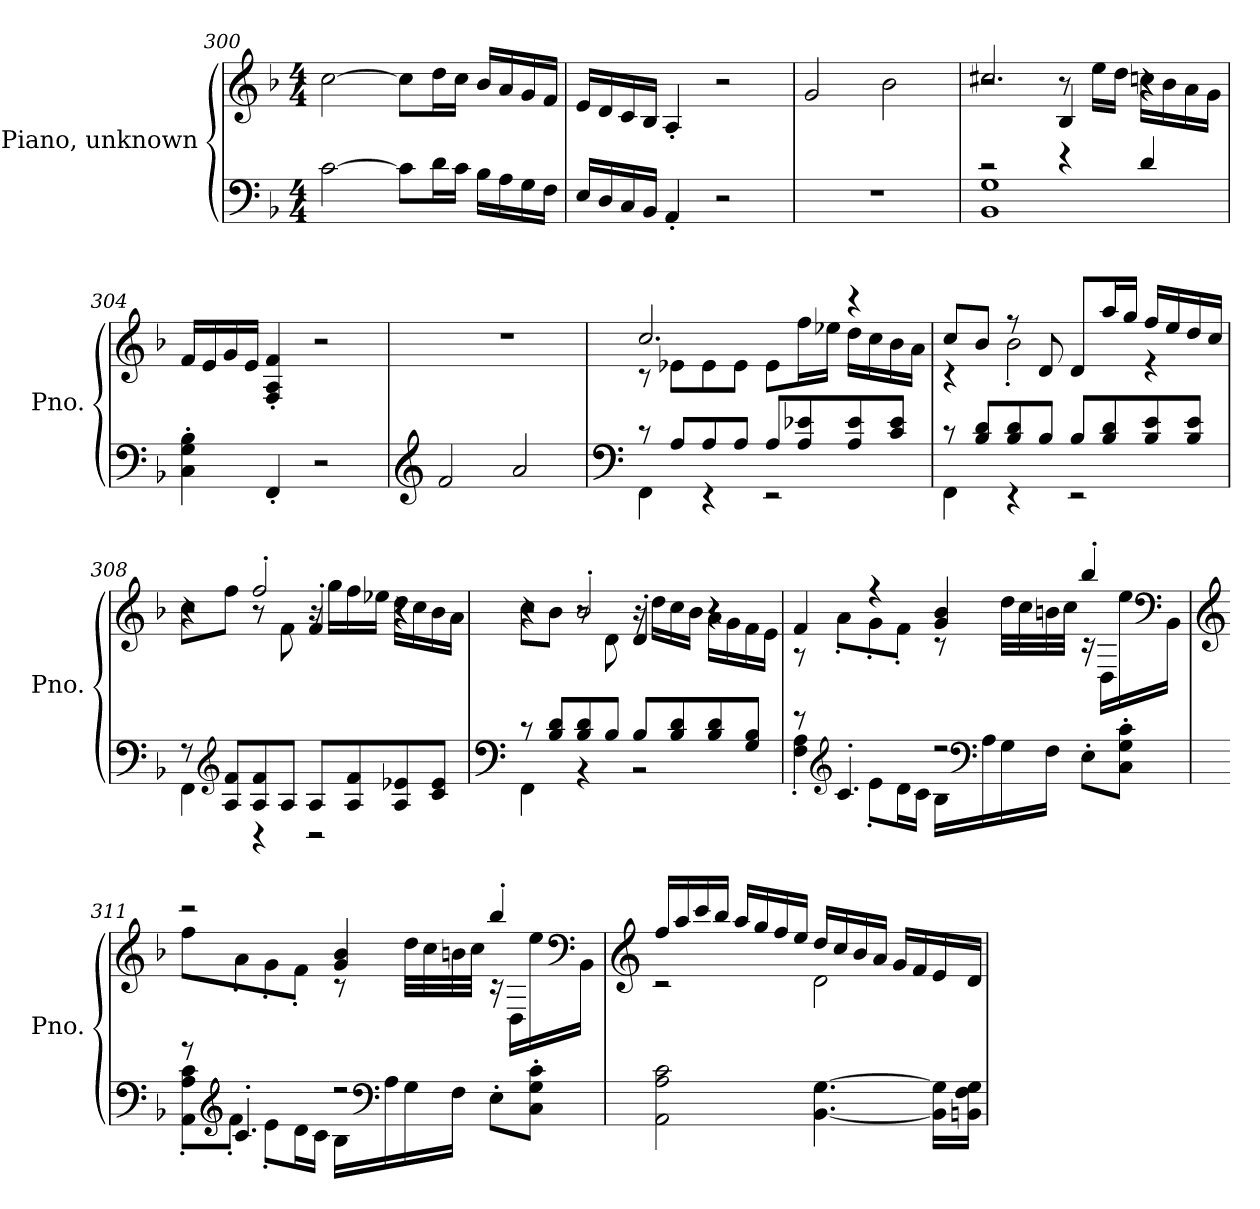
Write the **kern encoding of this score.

**kern	**kern
*part1	*part1
*staff2	*staff1
*I"Piano, unknown	*
*I'Pno.	*
*clefF4	*clefG2
*k[b-]	*k[b-]
*M4/4	*M4/4
=300	=300
[2c\	[2cc\
8c\L]	8cc\L]
16d\L	16dd\L
16c\JJ	16cc\JJ
16B-\LL	16b-/LL
16A\	16a/
16G\	16g/
16F\JJ	16f/JJ
!!LO:LB:g=z
=301	=301
16E/LL	16e/LL
16D/	16d/
16C/	16c/
16BB-/JJ	16B-/JJ
4AA'/	4A'/
2r	2r
=302	=302
1r	2g/
.	2b-\
=303	=303
*^	*^
*	*	*	*^
2r	1BB- 1G	2.cc#X/	2r	2r
4r	.	.	8r	4B-/
.	.	.	16ee\LL	.
.	.	.	16dd\JJ	.
4d/	.	4r	16ccn\LL	4r
.	.	.	16b-\	.
.	.	.	16a\	.
.	.	.	16g\JJ	.
*v	*v	*	*	*
*	*v	*v	*v
=304	=304
4C\' 4G\' 4B-\'	16f/LL
.	16e/
.	16g/
.	16e/JJ
4FF'/	4F/' 4A/' 4f/'
2r	2r
=305	=305
*clefG2	*
2f/	1r
2a/	.
!!LO:PB:g=z
=306	=306
*clefF4	*
*^	*^
8r	4FF\	2.cc/	8r
8A/L	.	.	8e-X\L
8A/	4r	.	8e-\
8A/J	.	.	8e-\J
8A/L	2r	.	8e-\L
8A/ 8e-X/	.	.	16ff\L
.	.	.	16ee-X\JJ
8A/ 8e-/	.	4r	16dd\LL
.	.	.	16cc\
8c/ 8e-/J	.	.	16b-\
.	.	.	16a\JJ
=307	=307	=307	=307
8r	4FF\	8cc/L	4r
8B-/ 8d/L	.	8b-/J	.
8B-/ 8d/	4r	8r	2b-'\
8B-/J	.	8d/	.
8B-/L	2r	8d/L	.
8B-/ 8d/	.	16aa/L	.
.	.	16gg/JJ	.
8B-/ 8e/	.	16ff/LL	4r
.	.	16ee/	.
8B-/ 8e/J	.	16dd/	.
.	.	16cc/JJ	.
=308	=308	=308	=308
*	*	*	*^
8r	4FF\	4r	8cc\L	2r
*clefG2	*	*	*	*
8A/ 8f/L	.	.	8ff\J	.
8A/ 8f/	4r	2ff'/	8r	.
8A/J	.	.	8f\	.
8A/L	2r	.	16r	4f'/
.	.	.	16gg\LL	.
8A/ 8f/	.	.	16ff\	.
.	.	.	16ee-X\JJ	.
8A/ 8e-X/	.	4r	16dd\LL	4r
.	.	.	16cc\	.
8c/ 8e-/J	.	.	16b-\	.
.	.	.	16a\JJ	.
!!LO:LB:g=z	!!	!!
=309	=309	=309	=309	=309
*clefF4	*	*	*	*
8r	4FF\	4r	8cc\L	2r
8B-/ 8d/L	.	.	8b-\J	.
8B-/ 8d/	4r	2b-'/	8r	.
8B-/J	.	.	8d\	.
8B-/L	2r	.	16r	4d'/
.	.	.	16dd\LL	.
8B-/ 8d/	.	.	16cc\	.
.	.	.	16b-\JJ	.
8B-/ 8d/	.	4r	16a\LL	4r
.	.	.	16g\	.
8G/ 8B-/J	.	.	16f\	.
.	.	.	16e\JJ	.
*	*	*	*v	*v
=310	=310	=310	=310
8r	4F\' 4A\'	4f/	8r
*clefG2	*	*	*
4.c'/	.	.	8a'\L
.	8e'\L	4r	8g'\
.	16d\L	.	8f'\J
.	16c\JJ	.	.
2r	16B-\LL	4g/ 4b-/	8r
*clefF4	*	*	*
.	16A\	.	.
.	16G\	.	32dd\LLL
.	.	.	32cc\
.	16F\JJ	.	32bn\
.	.	.	32cc\JJJ
.	8E'\L	4bb-'/	16r
.	.	.	16D\LL
.	8C\' 8G\' 8c\'J	.	16ee\
*	*	*clefF4	*
.	.	.	16BB-\JJ
!!LO:LB:g=z	!!
=311	=311	=311	=311
*	*	*clefG2	*
8r	8AA\' 8A\' 8c\'L	2r	8ff\L
*clefG2	*	*	*
4.c'/	8f'\J	.	8a'\
.	8e'\L	.	8g'\
.	16d\L	.	8f'\J
.	16c\JJ	.	.
2r	16B-\LL	4g/ 4b-/	8r
*clefF4	*	*	*
.	16A\	.	.
.	16G\	.	32dd\LLL
.	.	.	32cc\
.	16F\JJ	.	32bn\
.	.	.	32cc\JJJ
.	8E'\L	4bb-'/	16r
.	.	.	16D\LL
.	8C\' 8G\' 8c\'J	.	16ee\
*	*	*clefF4	*
.	.	.	16BB-\JJ
*v	*v	*	*
=312	=312	=312
*	*clefG2	*
2AA\ 2A\ 2c\	16ff/LL	2r
.	16aa/	.
.	16ccc/	.
.	16bb-/JJ	.
.	16aa/LL	.
.	16gg/	.
.	16ff/	.
.	16ee/JJ	.
[4.BB-\ [4.G\	16dd/LL	2d\
.	16cc/	.
.	16b-/	.
.	16a/JJ	.
.	16g/LL	.
.	16f/	.
16BB-\] 16G\]LL	16e/	.
16BBn\ 16F\ 16G\JJ	16d/JJ	.
*	*v	*v
=	=
*-	*-
